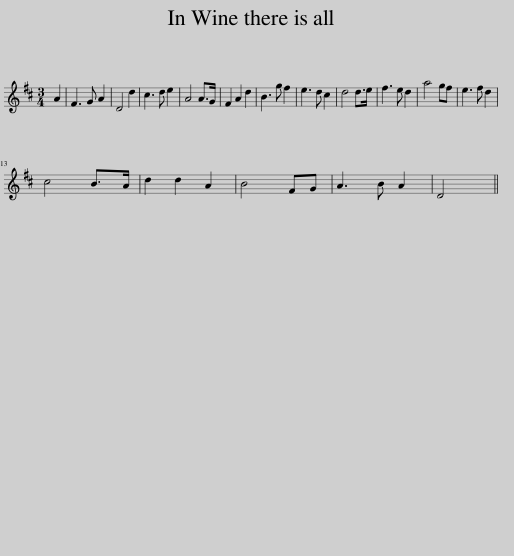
X:1
L:1/8
M:3/4
I:linebreak $
K:D
V:1 treble
V:1
 A2 | F3 G A2 | D4 d2 | c3 d e2 | A4 A>G | %5
 F2 A2 d2 | B3 g f2 | e3 d c2 | d4 d>e | f3 e d2 | %10
 a4 gf | e3 f d2 |$ c4 B>A | d2 d2 A2 | B4 FG | %15
 A3 B A2 | D4 || %17
